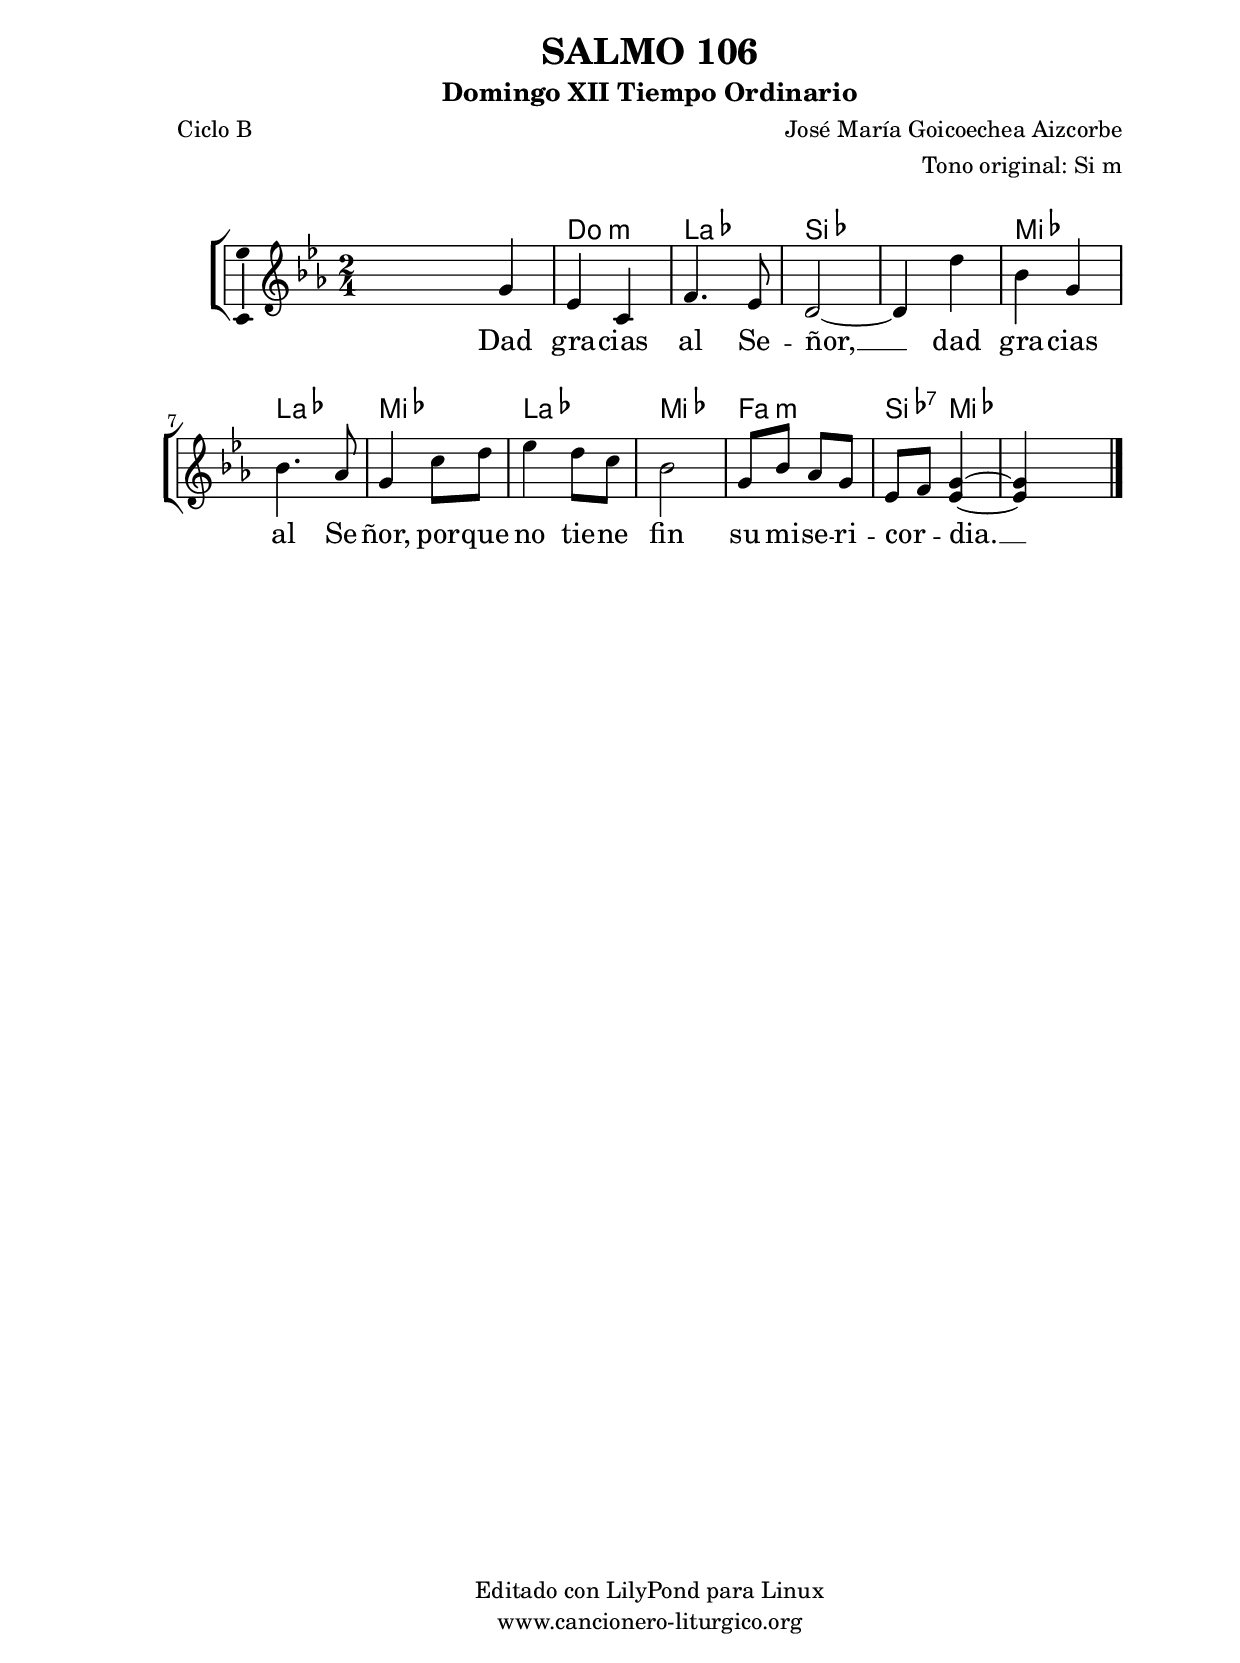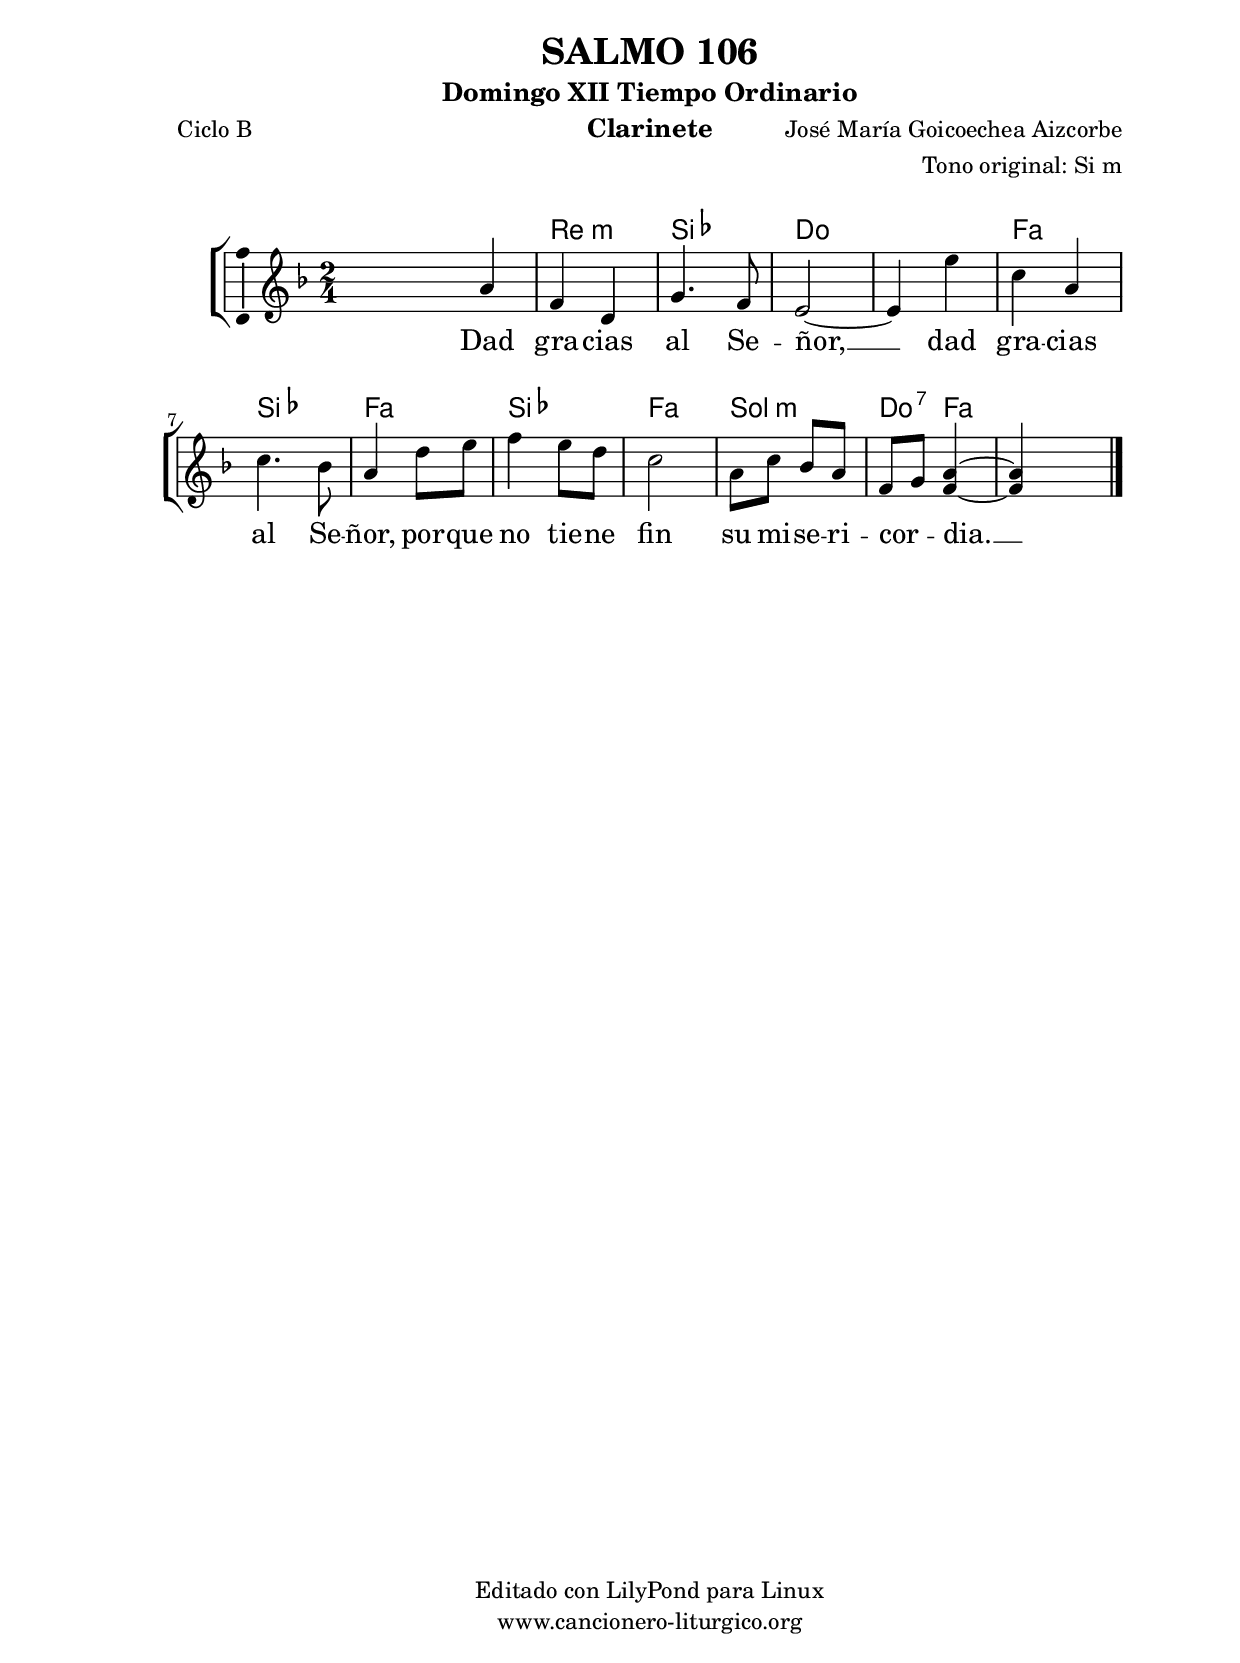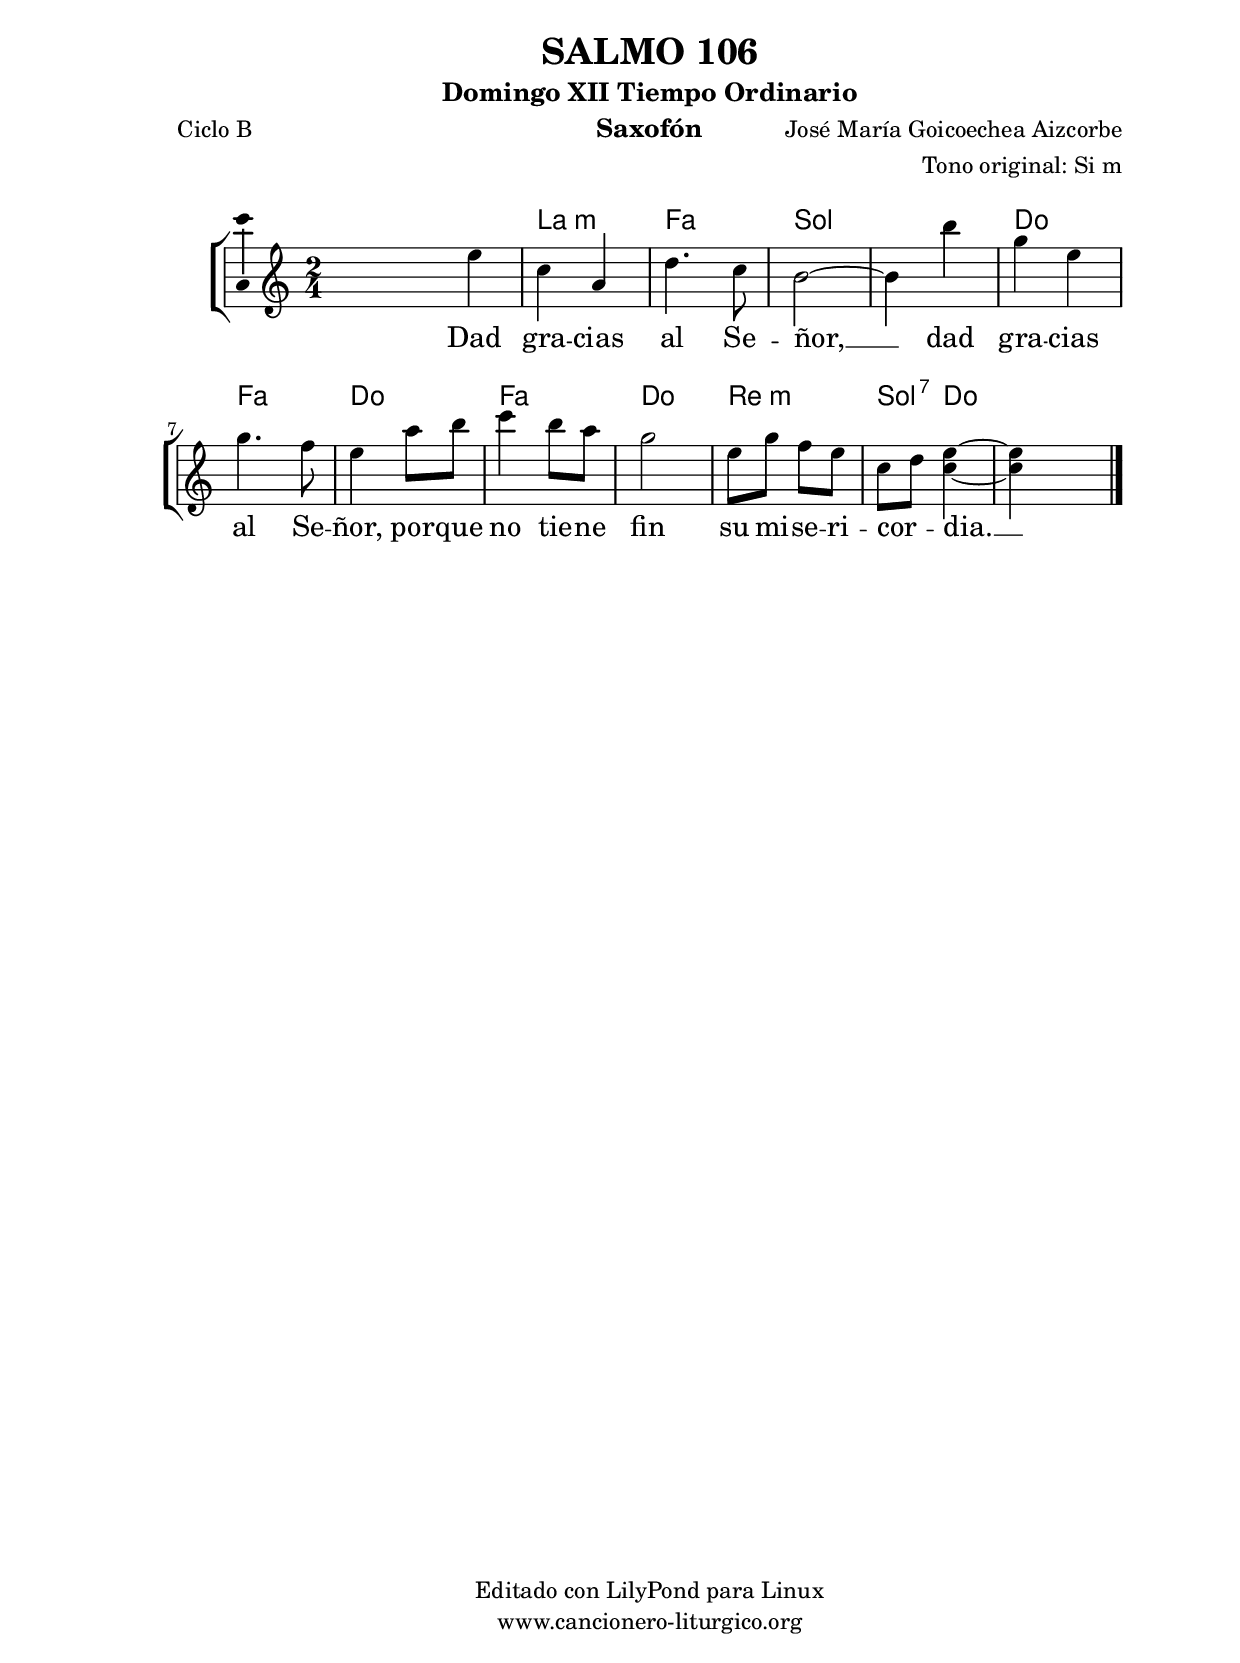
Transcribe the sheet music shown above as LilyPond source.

%
%para convertir .midi en .wav:
%timidity filename.midi -Ow -o finename.wav
%
%
%Para convertir de .wav a .mp3:
%lame -h -m j filename.wav
%
%
%para escuchar el midi:
%timidity nombrefichero.midi
%


%versión de lilypond para la que se ha escrito esta partitura:
\version "2.16.0"

	%Tamaño papel
	#(set-default-paper-size "a4")
	%Tamaño partitura
	#(set-global-staff-size 20)
	%No responde al pulsar sobre una nota
	#(ly:set-option 'point-and-click #f)

%parámetros del encabezamiento:
\header {
	title = "SALMO 106"
	subtitle = "Domingo XII Tiempo Ordinario"
	composer = "José María Goicoechea Aizcorbe"
	poet = "Ciclo B"
	meter = ""
	arranger = "Tono original: Si m"
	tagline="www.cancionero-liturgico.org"
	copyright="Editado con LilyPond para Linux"
	}

%parámetros asociados al papel:
\paper  {
	oddHeaderMarkup = \markup {\fill-line { \on-the-fly #not-first-page \fromproperty #'header:title \on-the-fly #not-first-page \fromproperty #'header:composer }}
	evenHeaderMarkup = \markup {\fill-line { \fromproperty #'header:composer \fromproperty #'header:title }}
	#(set-paper-size "a4")
	print-page-number = ##f
	first-page-number = 1
	print-first-page-number = ##f
%	head-separation = 3.0 \cm
	top-margin = 2.0 \cm
	bottom-margin = 0.5\cm
%%%	bottom-margin = -1.0\cm
	left-margin = 3.0 \cm
	line-width = 16.0 \cm 
	indent = 8\mm
	interscoreline = 2.\mm
	between-system-space = 15\mm
%	para que las partituras no llenen la hoja:
	ragged-bottom = ##t
%	idem para la última hoja:
	ragged-last-bottom = ##f
%	para que las partituras llenen el ancho del papel:
	ragged-last = ##f
	after-title-space = 2.5 \cm
%page-count=1
%system-count=8

	%Flexible Vertical Spacing
%	markup-markup-spacing =
%	#'((basic-distance . 15) (minimum-distance . 15) (padding . 3))
	markup-system-spacing =
	#'((basic-distance . 15) (minimum-distance . 15) (padding . 3))
	system-system-spacing =
	#'((basic-distance . 15) (minimum-distance . 15) (padding . 3))
	score-system-spacing =
	#'((basic-distance . 15) (minimum-distance . 15) (padding . 5))
%	top-system-spacing = % header
%	#'((basic-distance . 8) (minimum-distance . 0) (padding . 3))
%	top-markup-spacing =
%	#'((basic-distance . 20) (minimum-distance . 20) (padding . 3))
	last-bottom-spacing = % footer
	#'((basic-distance . 5) (minimum-distance . 5) (padding . 3))
%	score-markup-spacing =
%	#'((basic-distance . 16) (minimum-distance . 13) (padding . 3))

	}


%parámetros que afectan a toda la partitura:
global =  {
	%clave de sol (G):
	\clef G
	%armadura:
	\transpose b c'
	\key b \minor
	\tempo 4=110
	\set Score.tempoHideNote = ##t
	}


acordes = {
	\italianChords
	\chordmode {
	\transpose b c'
{

s2
b2:m g a
s2
d2 g d g d e:m a4:7 d
s2

	}
	}
}


melodia = 
	\transpose b c'
{
	\relative c'{

\time 2/4
s4 fis4
d4 b
e4. d8
cis2~
cis4 cis'
a4 fis
a4. g8
fis4 b8 cis
d4 cis8 b
a2
fis8 a g fis
d8 e <d fis>4~
<d fis>4 s4

	\bar "|."
	}
	}


texto = \lyricmode {
Dad gra -- cias al Se -- ñor, __
dad gra -- cias al Se -- ñor,
por -- que no tie -- ne fin su mi -- se -- ri -- cor -- _ dia. __
	}


acordesStaff = \context ChordNames = acordesStaff <<
	\set chordChanges = ##t
	\acordes
	>>


vozStaff = \context Voice = vozStaff
\with {\consists "Ambitus_engraver"}
<<
%	\set Staff.instrumentName = ""
%	\set Staff.shortInstrumentName = ""
%	\set Staff.midiInstrument = #"clarinet"
%	\set Staff.midiInstrument = #"cello"
%	\set Staff.midiInstrument = #"flute"
	\set Staff.midiInstrument = #"electric guitar (jazz)"
%	\set Staff.midiInstrument = #"english horn"
%	\set Staff.midiInstrument = #"violin"
%	\set Staff.midiInstrument = #"glockenspiel"
	\set Staff.midiMinimumVolume = #0.7
	\set Staff.midiMaximumVolume = #0.9
	\global
	\melodia
	>>


textoStaff = \context Lyrics = textoStaff <<
	\lyricsto vozStaff \texto
	>>

\book {
	\score {
		\context ChoirStaff {
			\override StaffGroup.SystemStartBracket #'collapse-height = #1
			\override Score.SystemStartBar #'collapse-height = #1
			<<
			\acordesStaff
			\vozStaff
			\textoStaff
			>>
			}
		\layout {
	    		\context {
				\Lyrics
				\override LyricText #'font-size = #2
				}
	   		 \context {
				\Score
				%fontSize = #3
				\override StaffSymbol #'staff-space = #(magstep +3)
				%\override Beam #'thickness = #0.55
				%\override SpacingSpanner #'spacing-increment = #1.0
				%\override Slur #'height-limit = #1.5
				}
			}
		}
	\score {
		\unfoldRepeats
		\context ChoirStaff {
			<<
			\acordesStaff
			\vozStaff
			>>
			}
		\midi {
	  		\context {
	  			\Score
				tempoWholesPerMinute = #(ly:make-moment 70 4)
				}
			}
		}
	}

%Partitura para clarinete
#(define output-suffix "C")
\book {
	\header{
		instrument = "Clarinete"
		}
	\score {
		\context ChoirStaff {
			\override StaffGroup.SystemStartBracket #'collapse-height = #1
			\override Score.SystemStartBar #'collapse-height = #1
\transpose c d
			<<
			\acordesStaff
			\vozStaff
			\textoStaff
			>>
			}
		\layout {
	    		\context {
				\Lyrics
				\override LyricText #'font-size = #2
				}
	   		 \context {
				\Score
				%fontSize = #3
				\override StaffSymbol #'staff-space = #(magstep +3)
				%\override Beam #'thickness = #0.55
				%\override SpacingSpanner #'spacing-increment = #1.0
				%\override Slur #'height-limit = #1.5
				}
			}
		}
	}

%Partitura para saxofón
#(define output-suffix "S")
\book {
	\header{
		instrument = "Saxofón"
		}
	\score {
		\context ChoirStaff {
			\override StaffGroup.SystemStartBracket #'collapse-height = #1
			\override Score.SystemStartBar #'collapse-height = #1
\transpose c a
			<<
			\acordesStaff
			\vozStaff
			\textoStaff
			>>
			}
		\layout {
	    		\context {
				\Lyrics
				\override LyricText #'font-size = #2
				}
	   		 \context {
				\Score
				%fontSize = #3
				\override StaffSymbol #'staff-space = #(magstep +3)
				%\override Beam #'thickness = #0.55
				%\override SpacingSpanner #'spacing-increment = #1.0
				%\override Slur #'height-limit = #1.5
				}
			}
		}
	}

